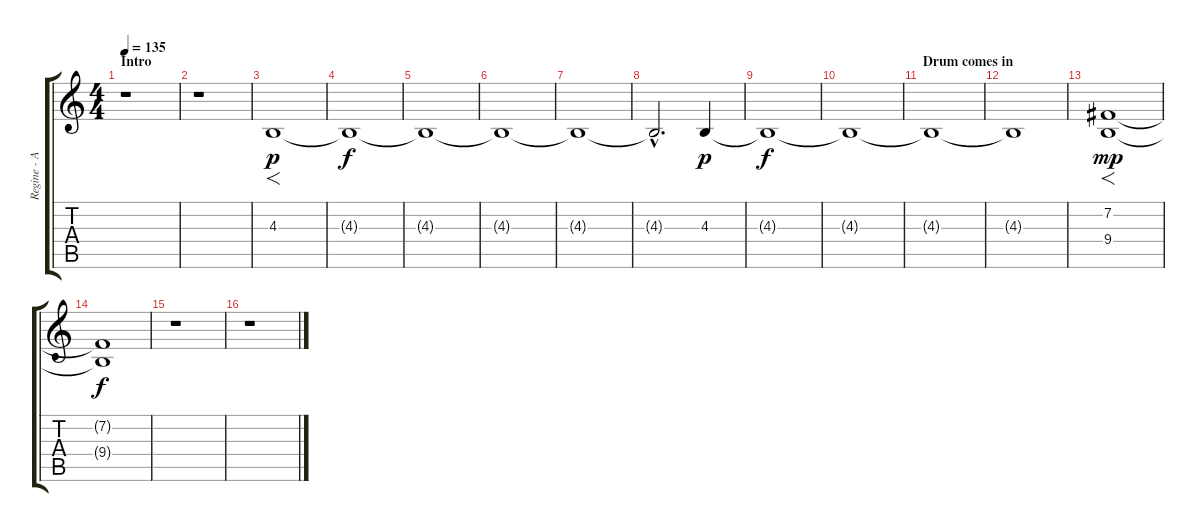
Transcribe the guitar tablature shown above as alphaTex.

\track ("Regine - Accordion" "Regine - A") {instrument accordion}
\staff {score tabs}
\tuning (E4 B3 G3 D3 A2 E2) {hide}
\ts (4 4)
\section ("" "Intro")
\tempo 135
\clef g2
\ks c
r.1{dy p instrument accordion} |
r.1 |
4.3.1{f} |
4.3{t}.1{dy f} |
4.3{t}.1 |
4.3{t}.1 |
4.3{t}.1 |
4.3{hac t}.2{d} 4.3.4{dy p} |
4.3{t}.1{dy f} |
4.3{t}.1 |
\section ("" "Drum comes in")
4.3{t}.1 |
4.3{t}.1 |
(7.2 9.4).1{f dy mp} |
(7.2{t} 9.4{t}).1{dy f} |
r.1 |
r.1
